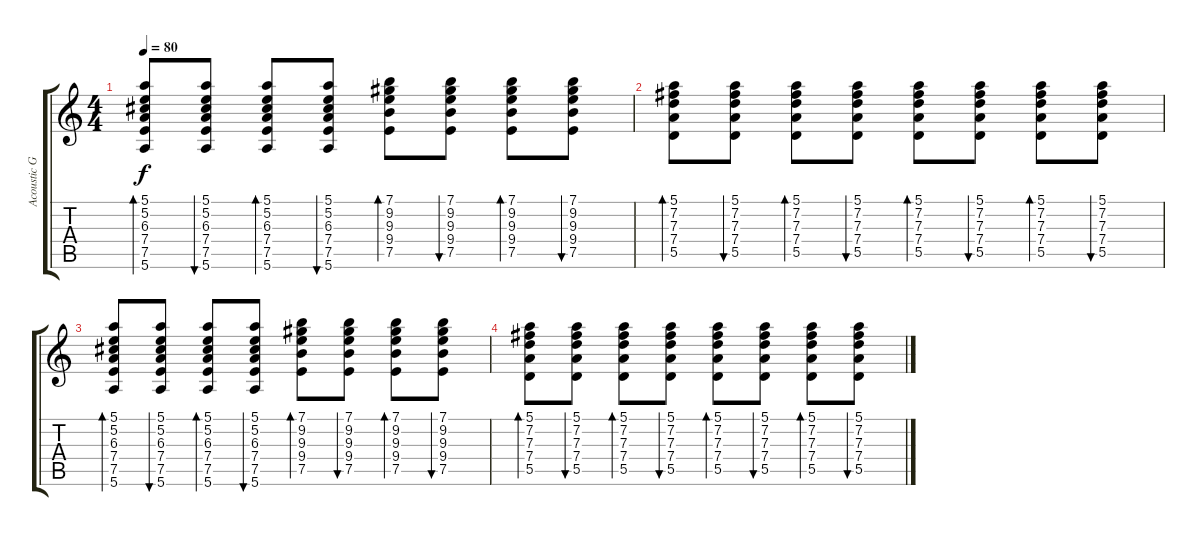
\track ("Acoustic Guitar (steel)" "Acoustic G") {instrument acousticguitarsteel}
\staff {score tabs}
\tuning (E4 B3 G3 D3 A2 E2) {hide}
\ts (4 4)
\tempo 80
\clef g2
\ks c
(5.1 5.2 6.3 7.4 7.5 5.6).8{bd 60 dy f} (5.1 5.2 6.3 7.4 7.5 5.6).8{bu 60} (5.1 5.2 6.3 7.4 7.5 5.6).8{bd 60} (5.1 5.2 6.3 7.4 7.5 5.6).8{bu 60} (7.1 9.2 9.3 9.4 7.5).8{bd 60} (7.1 9.2 9.3 9.4 7.5).8{bu 60} (7.1 9.2 9.3 9.4 7.5).8{bd 60} (7.1 9.2 9.3 9.4 7.5).8{bu 60} |
(5.1 7.2 7.3 7.4 5.5).8{bd 60} (5.1 7.2 7.3 7.4 5.5).8{bu 60} (5.1 7.2 7.3 7.4 5.5).8{bd 60} (5.1 7.2 7.3 7.4 5.5).8{bu 60} (5.1 7.2 7.3 7.4 5.5).8{bd 60} (5.1 7.2 7.3 7.4 5.5).8{bu 60} (5.1 7.2 7.3 7.4 5.5).8{bd 60} (5.1 7.2 7.3 7.4 5.5).8{bu 60} |
(5.1 5.2 6.3 7.4 7.5 5.6).8{bd 60} (5.1 5.2 6.3 7.4 7.5 5.6).8{bu 60} (5.1 5.2 6.3 7.4 7.5 5.6).8{bd 60} (5.1 5.2 6.3 7.4 7.5 5.6).8{bu 60} (7.1 9.2 9.3 9.4 7.5).8{bd 60} (7.1 9.2 9.3 9.4 7.5).8{bu 60} (7.1 9.2 9.3 9.4 7.5).8{bd 60} (7.1 9.2 9.3 9.4 7.5).8{bu 60} |
(5.1 7.2 7.3 7.4 5.5).8{bd 60} (5.1 7.2 7.3 7.4 5.5).8{bu 60} (5.1 7.2 7.3 7.4 5.5).8{bd 60} (5.1 7.2 7.3 7.4 5.5).8{bu 60} (5.1 7.2 7.3 7.4 5.5).8{bd 60} (5.1 7.2 7.3 7.4 5.5).8{bu 60} (5.1 7.2 7.3 7.4 5.5).8{bd 60} (5.1 7.2 7.3 7.4 5.5).8{bu 60}
